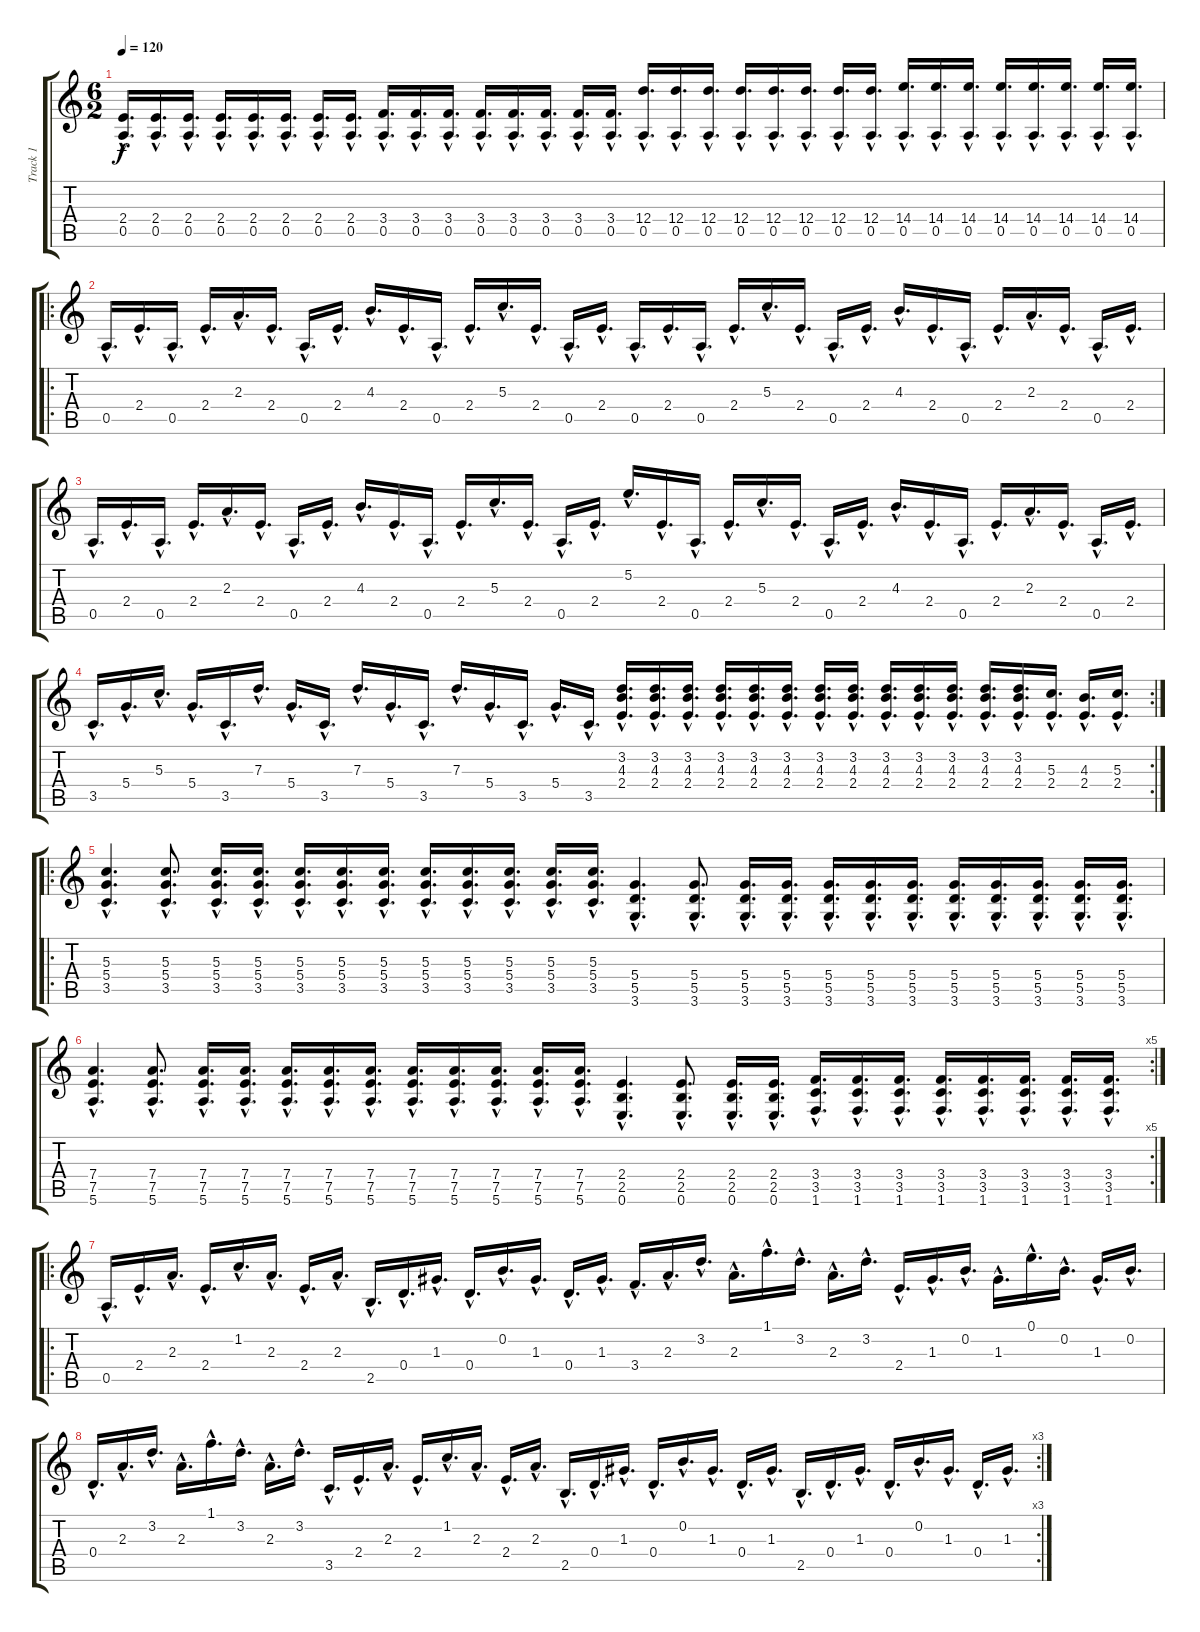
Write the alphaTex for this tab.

\track ("Track 1" "Track 1") {instrument overdrivenguitar}
\staff {score tabs}
\tuning (E4 B3 G3 D3 A2 E2) {hide}
\ts (6 2)
\tempo 120
\clef g2
\ks c
(2.4{hac} 0.5{hac}).16{d dy f} (2.4{hac} 0.5{hac}).16{d} (2.4{hac} 0.5{hac}).16{d} (2.4{hac} 0.5{hac}).16{d} (2.4{hac} 0.5{hac}).16{d} (2.4{hac} 0.5{hac}).16{d} (2.4{hac} 0.5{hac}).16{d} (2.4{hac} 0.5{hac}).16{d} (3.4{hac} 0.5{hac}).16{d} (3.4{hac} 0.5{hac}).16{d} (3.4{hac} 0.5{hac}).16{d} (3.4{hac} 0.5{hac}).16{d} (3.4{hac} 0.5{hac}).16{d} (3.4{hac} 0.5{hac}).16{d} (3.4{hac} 0.5{hac}).16{d} (3.4{hac} 0.5{hac}).16{d} (12.4{hac} 0.5{hac}).16{d} (12.4{hac} 0.5{hac}).16{d} (12.4{hac} 0.5{hac}).16{d} (12.4{hac} 0.5{hac}).16{d} (12.4{hac} 0.5{hac}).16{d} (12.4{hac} 0.5{hac}).16{d} (12.4{hac} 0.5{hac}).16{d} (12.4{hac} 0.5{hac}).16{d} (14.4{hac} 0.5{hac}).16{d} (14.4{hac} 0.5{hac}).16{d} (14.4{hac} 0.5{hac}).16{d} (14.4{hac} 0.5{hac}).16{d} (14.4{hac} 0.5{hac}).16{d} (14.4{hac} 0.5{hac}).16{d} (14.4{hac} 0.5{hac}).16{d} (14.4{hac} 0.5{hac}).16{d} |
\ro
0.5{hac}.16{d instrument electricguitarjazz} 2.4{hac}.16{d} 0.5{hac}.16{d} 2.4{hac}.16{d} 2.3{hac}.16{d} 2.4{hac}.16{d} 0.5{hac}.16{d} 2.4{hac}.16{d} 4.3{hac}.16{d} 2.4{hac}.16{d} 0.5{hac}.16{d} 2.4{hac}.16{d} 5.3{hac}.16{d} 2.4{hac}.16{d} 0.5{hac}.16{d} 2.4{hac}.16{d} 0.5{hac}.16{d} 2.4{hac}.16{d} 0.5{hac}.16{d} 2.4{hac}.16{d} 5.3{hac}.16{d} 2.4{hac}.16{d} 0.5{hac}.16{d} 2.4{hac}.16{d} 4.3{hac}.16{d} 2.4{hac}.16{d} 0.5{hac}.16{d} 2.4{hac}.16{d} 2.3{hac}.16{d} 2.4{hac}.16{d} 0.5{hac}.16{d} 2.4{hac}.16{d} |
0.5{hac}.16{d} 2.4{hac}.16{d} 0.5{hac}.16{d} 2.4{hac}.16{d} 2.3{hac}.16{d} 2.4{hac}.16{d} 0.5{hac}.16{d} 2.4{hac}.16{d} 4.3{hac}.16{d} 2.4{hac}.16{d} 0.5{hac}.16{d} 2.4{hac}.16{d} 5.3{hac}.16{d} 2.4{hac}.16{d} 0.5{hac}.16{d} 2.4{hac}.16{d} 5.2{hac}.16{d} 2.4{hac}.16{d} 0.5{hac}.16{d} 2.4{hac}.16{d} 5.3{hac}.16{d} 2.4{hac}.16{d} 0.5{hac}.16{d} 2.4{hac}.16{d} 4.3{hac}.16{d} 2.4{hac}.16{d} 0.5{hac}.16{d} 2.4{hac}.16{d} 2.3{hac}.16{d} 2.4{hac}.16{d} 0.5{hac}.16{d} 2.4{hac}.16{d} |
\rc 2
3.5{hac}.16{d} 5.4{hac}.16{d} 5.3{hac}.16{d} 5.4{hac}.16{d} 3.5{hac}.16{d} 7.3{hac}.16{d} 5.4{hac}.16{d} 3.5{hac}.16{d} 7.3{hac}.16{d} 5.4{hac}.16{d} 3.5{hac}.16{d} 7.3{hac}.16{d} 5.4{hac}.16{d} 3.5{hac}.16{d} 5.4{hac}.16{d} 3.5{hac}.16{d} (3.2{hac} 4.3{hac} 2.4{hac}).16{d} (3.2{hac} 4.3{hac} 2.4{hac}).16{d} (3.2{hac} 4.3{hac} 2.4{hac}).16{d} (3.2{hac} 4.3{hac} 2.4{hac}).16{d} (3.2{hac} 4.3{hac} 2.4{hac}).16{d} (3.2{hac} 4.3{hac} 2.4{hac}).16{d} (3.2{hac} 4.3{hac} 2.4{hac}).16{d} (3.2{hac} 4.3{hac} 2.4{hac}).16{d} (3.2{hac} 4.3{hac} 2.4{hac}).16{d} (3.2{hac} 4.3{hac} 2.4{hac}).16{d} (3.2{hac} 4.3{hac} 2.4{hac}).16{d} (3.2{hac} 4.3{hac} 2.4{hac}).16{d} (3.2{hac} 4.3{hac} 2.4{hac}).16{d} (5.3{hac} 2.4{hac}).16{d} (4.3{hac} 2.4{hac}).16{d} (5.3{hac} 2.4{hac}).16{d} |
\ro
(5.3{hac} 5.4{hac} 3.5{hac}).4{d instrument overdrivenguitar} (5.3{hac} 5.4{hac} 3.5{hac}).8{d} (5.3{hac} 5.4{hac} 3.5{hac}).16{d} (5.3{hac} 5.4{hac} 3.5{hac}).16{d} (5.3{hac} 5.4{hac} 3.5{hac}).16{d} (5.3{hac} 5.4{hac} 3.5{hac}).16{d} (5.3{hac} 5.4{hac} 3.5{hac}).16{d} (5.3{hac} 5.4{hac} 3.5{hac}).16{d} (5.3{hac} 5.4{hac} 3.5{hac}).16{d} (5.3{hac} 5.4{hac} 3.5{hac}).16{d} (5.3{hac} 5.4{hac} 3.5{hac}).16{d} (5.3{hac} 5.4{hac} 3.5{hac}).16{d} (5.4{hac} 5.5{hac} 3.6{hac}).4{d} (5.4{hac} 5.5{hac} 3.6{hac}).8{d} (5.4{hac} 5.5{hac} 3.6{hac}).16{d} (5.4{hac} 5.5{hac} 3.6{hac}).16{d} (5.4{hac} 5.5{hac} 3.6{hac}).16{d} (5.4{hac} 5.5{hac} 3.6{hac}).16{d} (5.4{hac} 5.5{hac} 3.6{hac}).16{d} (5.4{hac} 5.5{hac} 3.6{hac}).16{d} (5.4{hac} 5.5{hac} 3.6{hac}).16{d} (5.4{hac} 5.5{hac} 3.6{hac}).16{d} (5.4{hac} 5.5{hac} 3.6{hac}).16{d} (5.4{hac} 5.5{hac} 3.6{hac}).16{d} |
\rc 5
(7.4{hac} 7.5{hac} 5.6{hac}).4{d} (7.4{hac} 7.5{hac} 5.6{hac}).8{d} (7.4{hac} 7.5{hac} 5.6{hac}).16{d} (7.4{hac} 7.5{hac} 5.6{hac}).16{d} (7.4{hac} 7.5{hac} 5.6{hac}).16{d} (7.4{hac} 7.5{hac} 5.6{hac}).16{d} (7.4{hac} 7.5{hac} 5.6{hac}).16{d} (7.4{hac} 7.5{hac} 5.6{hac}).16{d} (7.4{hac} 7.5{hac} 5.6{hac}).16{d} (7.4{hac} 7.5{hac} 5.6{hac}).16{d} (7.4{hac} 7.5{hac} 5.6{hac}).16{d} (7.4{hac} 7.5{hac} 5.6{hac}).16{d} (2.4{hac} 2.5{hac} 0.6{hac}).4{d} (2.4{hac} 2.5{hac} 0.6{hac}).8{d} (2.4{hac} 2.5{hac} 0.6{hac}).16{d} (2.4{hac} 2.5{hac} 0.6{hac}).16{d} (3.4{hac} 3.5{hac} 1.6{hac}).16{d} (3.4{hac} 3.5{hac} 1.6{hac}).16{d} (3.4{hac} 3.5{hac} 1.6{hac}).16{d} (3.4{hac} 3.5{hac} 1.6{hac}).16{d} (3.4{hac} 3.5{hac} 1.6{hac}).16{d} (3.4{hac} 3.5{hac} 1.6{hac}).16{d} (3.4{hac} 3.5{hac} 1.6{hac}).16{d} (3.4{hac} 3.5{hac} 1.6{hac}).16{d} |
\ro
0.5{hac}.16{d instrument electricguitarjazz} 2.4{hac}.16{d} 2.3{hac}.16{d} 2.4{hac}.16{d} 1.2{hac}.16{d} 2.3{hac}.16{d} 2.4{hac}.16{d} 2.3{hac}.16{d} 2.5{hac}.16{d} 0.4{hac}.16{d} 1.3{hac}.16{d} 0.4{hac}.16{d} 0.2{hac}.16{d} 1.3{hac}.16{d} 0.4{hac}.16{d} 1.3{hac}.16{d} 3.4{hac}.16{d} 2.3{hac}.16{d} 3.2{hac}.16{d} 2.3{hac}.16{d} 1.1{hac}.16{d} 3.2{hac}.16{d} 2.3{hac}.16{d} 3.2{hac}.16{d} 2.4{hac}.16{d} 1.3{hac}.16{d} 0.2{hac}.16{d} 1.3{hac}.16{d} 0.1{hac}.16{d} 0.2{hac}.16{d} 1.3{hac}.16{d} 0.2{hac}.16{d} |
\rc 3
0.4{hac}.16{d} 2.3{hac}.16{d} 3.2{hac}.16{d} 2.3{hac}.16{d} 1.1{hac}.16{d} 3.2{hac}.16{d} 2.3{hac}.16{d} 3.2{hac}.16{d} 3.5{hac}.16{d} 2.4{hac}.16{d} 2.3{hac}.16{d} 2.4{hac}.16{d} 1.2{hac}.16{d} 2.3{hac}.16{d} 2.4{hac}.16{d} 2.3{hac}.16{d} 2.5{hac}.16{d} 0.4{hac}.16{d} 1.3{hac}.16{d} 0.4{hac}.16{d} 0.2{hac}.16{d} 1.3{hac}.16{d} 0.4{hac}.16{d} 1.3{hac}.16{d} 2.5{hac}.16{d} 0.4{hac}.16{d} 1.3{hac}.16{d} 0.4{hac}.16{d} 0.2{hac}.16{d} 1.3{hac}.16{d} 0.4{hac}.16{d} 1.3{hac}.16{d}
